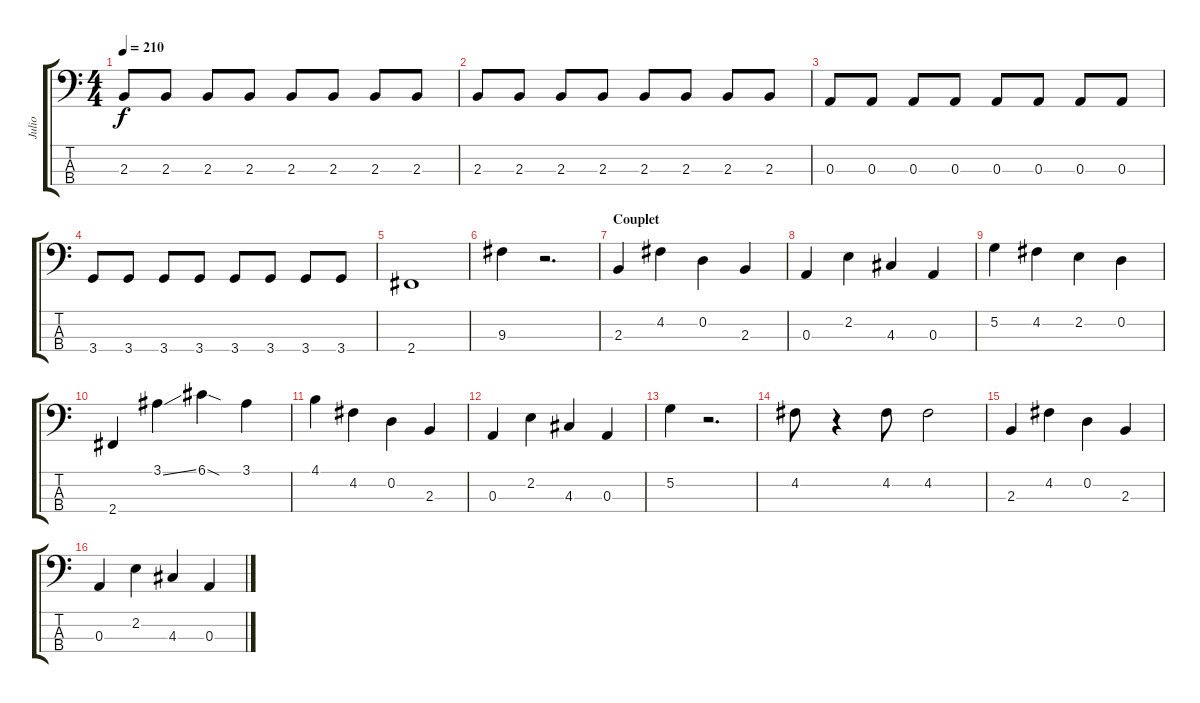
\track ("Julio" "Julio") {instrument electricbassfinger}
\staff {score tabs}
\tuning (G2 D2 A1 E1) {hide}
\ts (4 4)
\tempo 210
\clef f4
\ks c
2.3.8{dy f} 2.3.8 2.3.8 2.3.8 2.3.8 2.3.8 2.3.8 2.3.8 |
2.3.8 2.3.8 2.3.8 2.3.8 2.3.8 2.3.8 2.3.8 2.3.8 |
0.3.8 0.3.8 0.3.8 0.3.8 0.3.8 0.3.8 0.3.8 0.3.8 |
3.4.8 3.4.8 3.4.8 3.4.8 3.4.8 3.4.8 3.4.8 3.4.8 |
2.4.1 |
9.3.4 r.2{d} |
\section ("" "Couplet")
2.3.4 4.2.4 0.2.4 2.3.4 |
0.3.4 2.2.4 4.3.4 0.3.4 |
5.2.4 4.2.4 2.2.4 0.2.4 |
2.4.4 3.1{ss}.4 6.1{sod}.4 3.1.4 |
4.1.4 4.2.4 0.2.4 2.3.4 |
0.3.4 2.2.4 4.3.4 0.3.4 |
5.2.4 r.2{d} |
4.2.8 r.4 4.2.8 4.2.2 |
2.3.4 4.2.4 0.2.4 2.3.4 |
0.3.4 2.2.4 4.3.4 0.3.4
